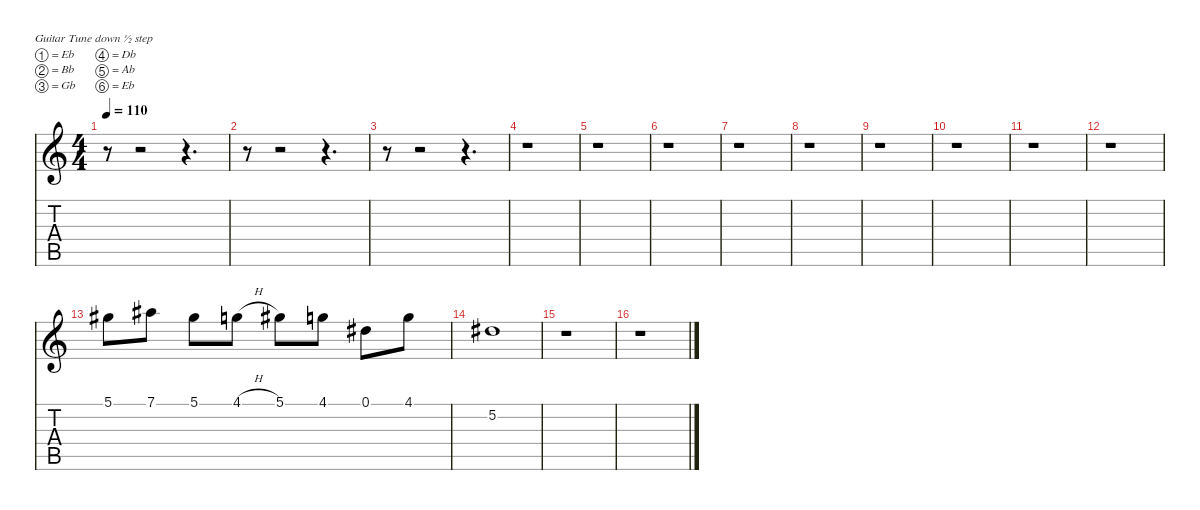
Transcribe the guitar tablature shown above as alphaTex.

\defaultSystemsLayout 4
\hideDynamics
\bracketExtendMode nobrackets
\singleTrackTrackNamePolicy hidden
\multiTrackTrackNamePolicy hidden
\otherSystemsTrackNameOrientation horizontal
\track ("Guit 1" "dist.guit.") {instrument distortionguitar}
\staff {score tabs}
\tuning (Eb4 Bb3 Gb3 Db3 Ab2 Eb2)
\ts (4 4)
\tempo 110
\clef g2
\ks c
r.8{dy f beam Down} r.2{beam Down} r.4{d beam Down} |
r.8{beam Down} r.2{beam Down} r.4{d beam Down} |
r.8{beam Down} r.2{beam Down} r.4{d beam Down} |
r.1{beam Down} |
r.1{beam Down} |
r.1{beam Down} |
r.1{beam Down} |
r.1{beam Down} |
r.1{beam Down} |
r.1{beam Down} |
r.1{beam Down} |
r.1{beam Down} |
5.1{acc #}.8{instrument distortionguitar beam Down} 7.1{acc #}.8{beam Down} 5.1{acc #}.8{beam Down} 4.1{h}.8{beam Down} 5.1{acc #}.8{beam Down} 4.1.8{beam Down} 0.1{acc #}.8{beam Down} 4.1.8{beam Down} |
5.2{acc #}.1{beam Down} |
r.1{beam Down} |
r.1{beam Down}
